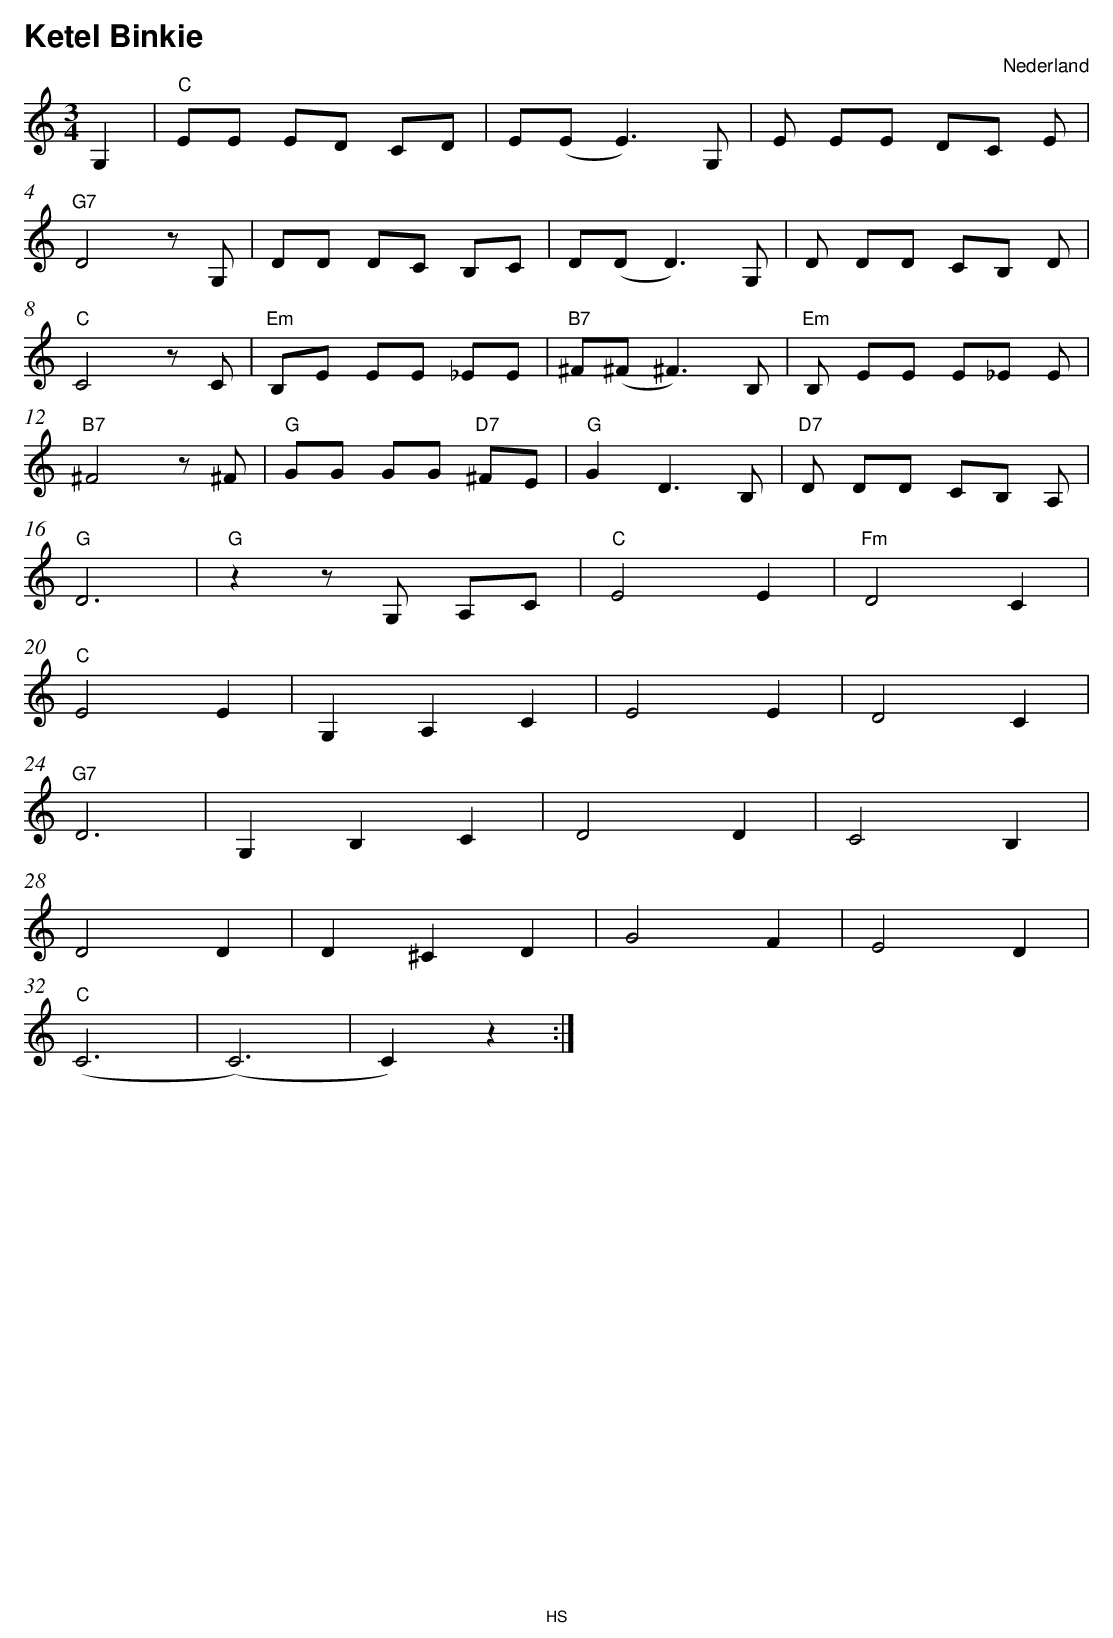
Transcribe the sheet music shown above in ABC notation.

X:1
T:Ketel Binkie
O:Nederland
M:3/4
L:1/8
Q:1/4=100
K:C
V:1
G,2 |"C" EE ED CD |E(E E3) G,|E EE DC E|
"G7" D4 zG, |DD DC B,C |D(D D3) G,|D DD CB, D|
"C" C4 zC |"Em" B,E EE _EE |"B7" ^F(^F ^F3) B,|"Em" B, EE E_E E|
"B7" ^F4 z^F |"G" GG GG "D7" ^FE |"G" G2 D3 B,|"D7" D DD CB, A,|
"G" D6 |"G" z2 zG, A,C |"C" E4 E2 |"Fm" D4 C2 |
"C" E4 E2 |G,2 A,2 C2 |E4 E2 |D4 C2 |
"G7" D6 |G,2 B,2 C2 |D4 D2 |C4 B,2 |
D4 D2 |D2 ^C2 D2 |G4 F2 |E4 D2 |
"C" (C6 |(C6) |C2) z2 :|
